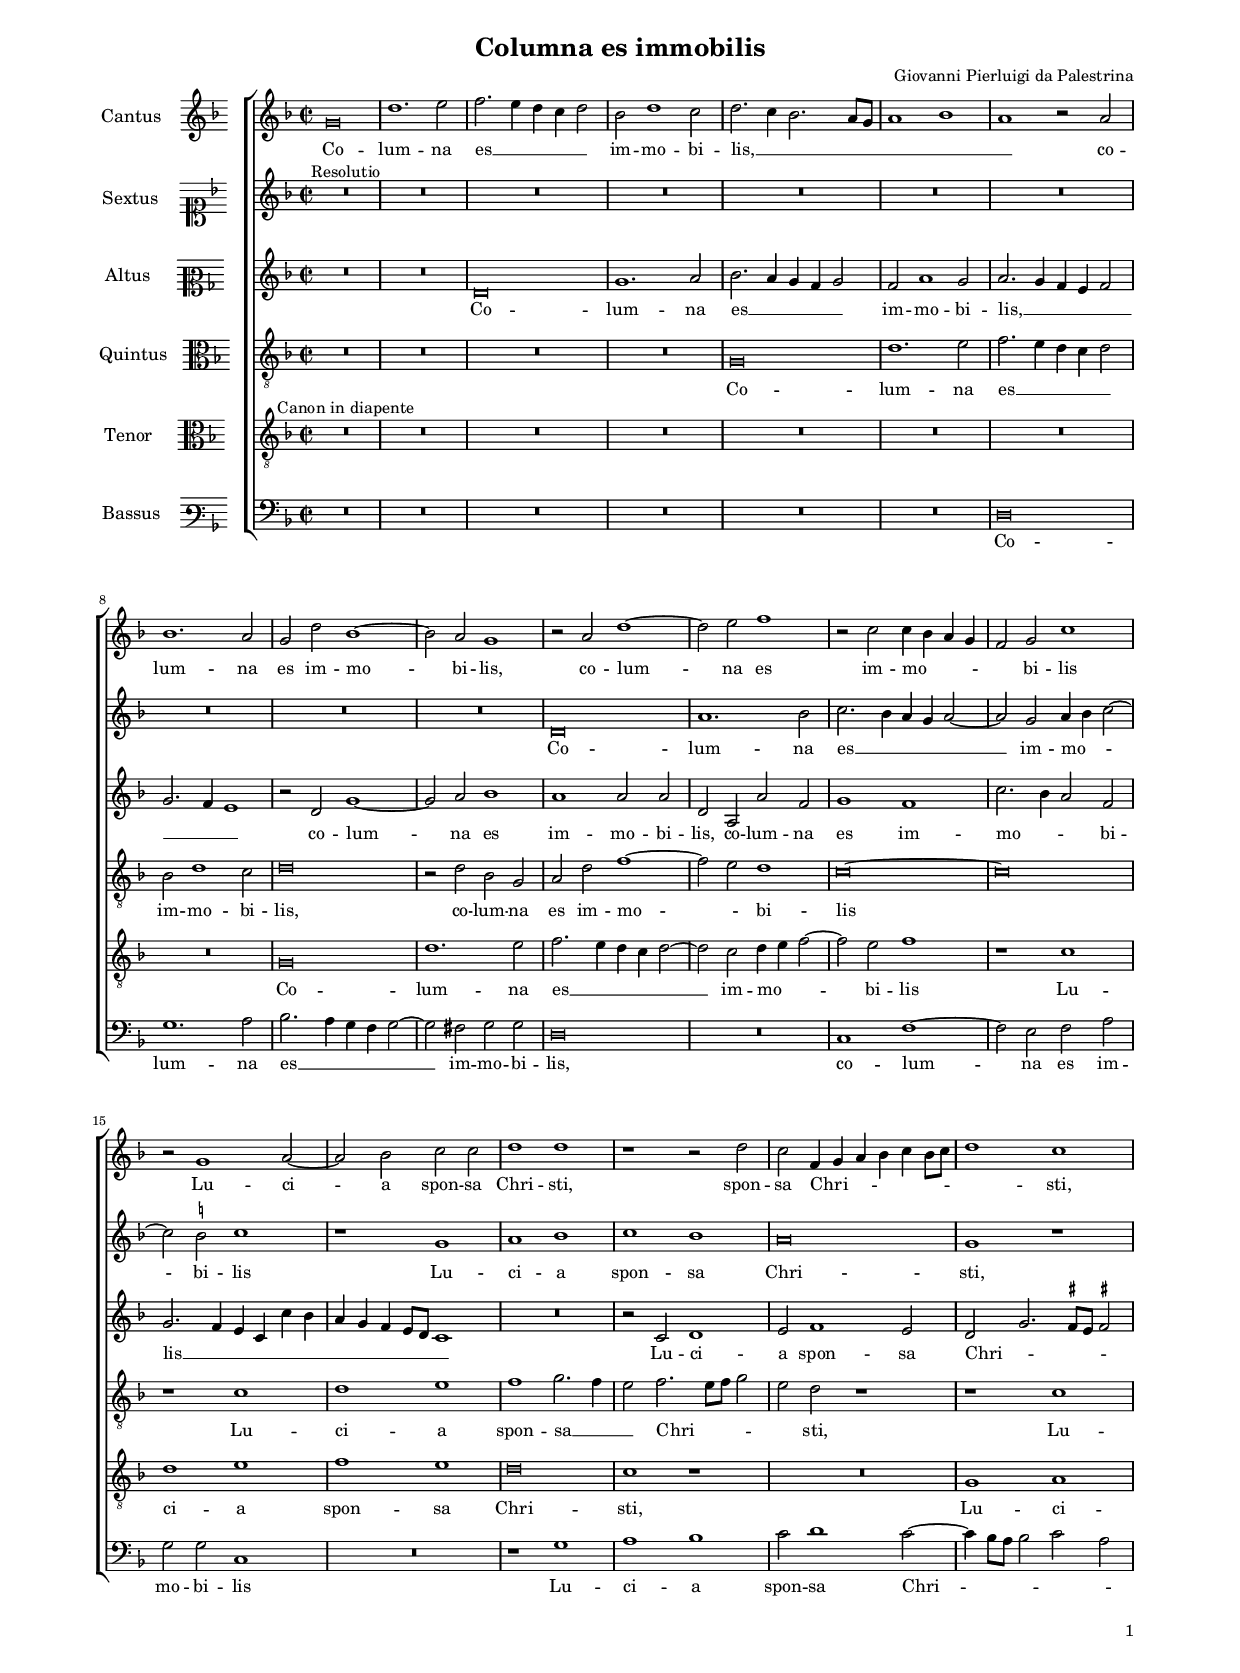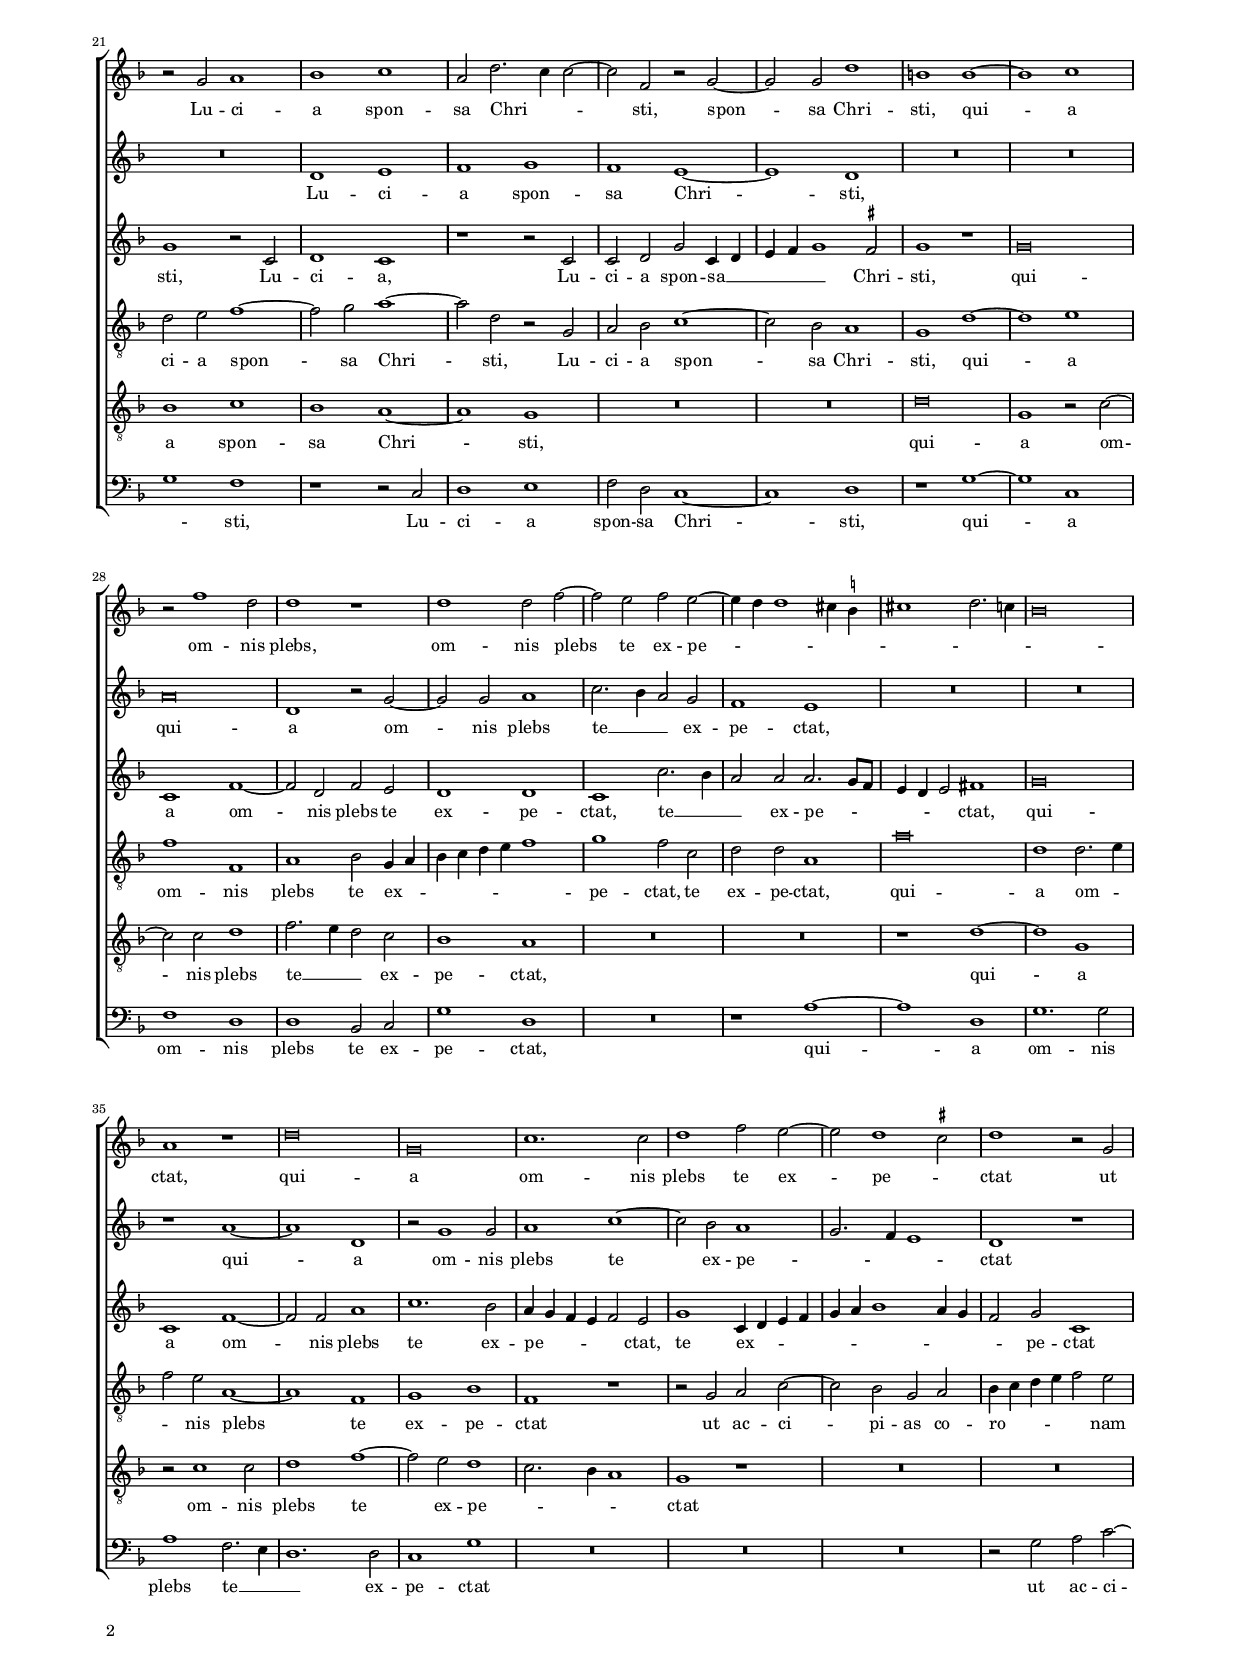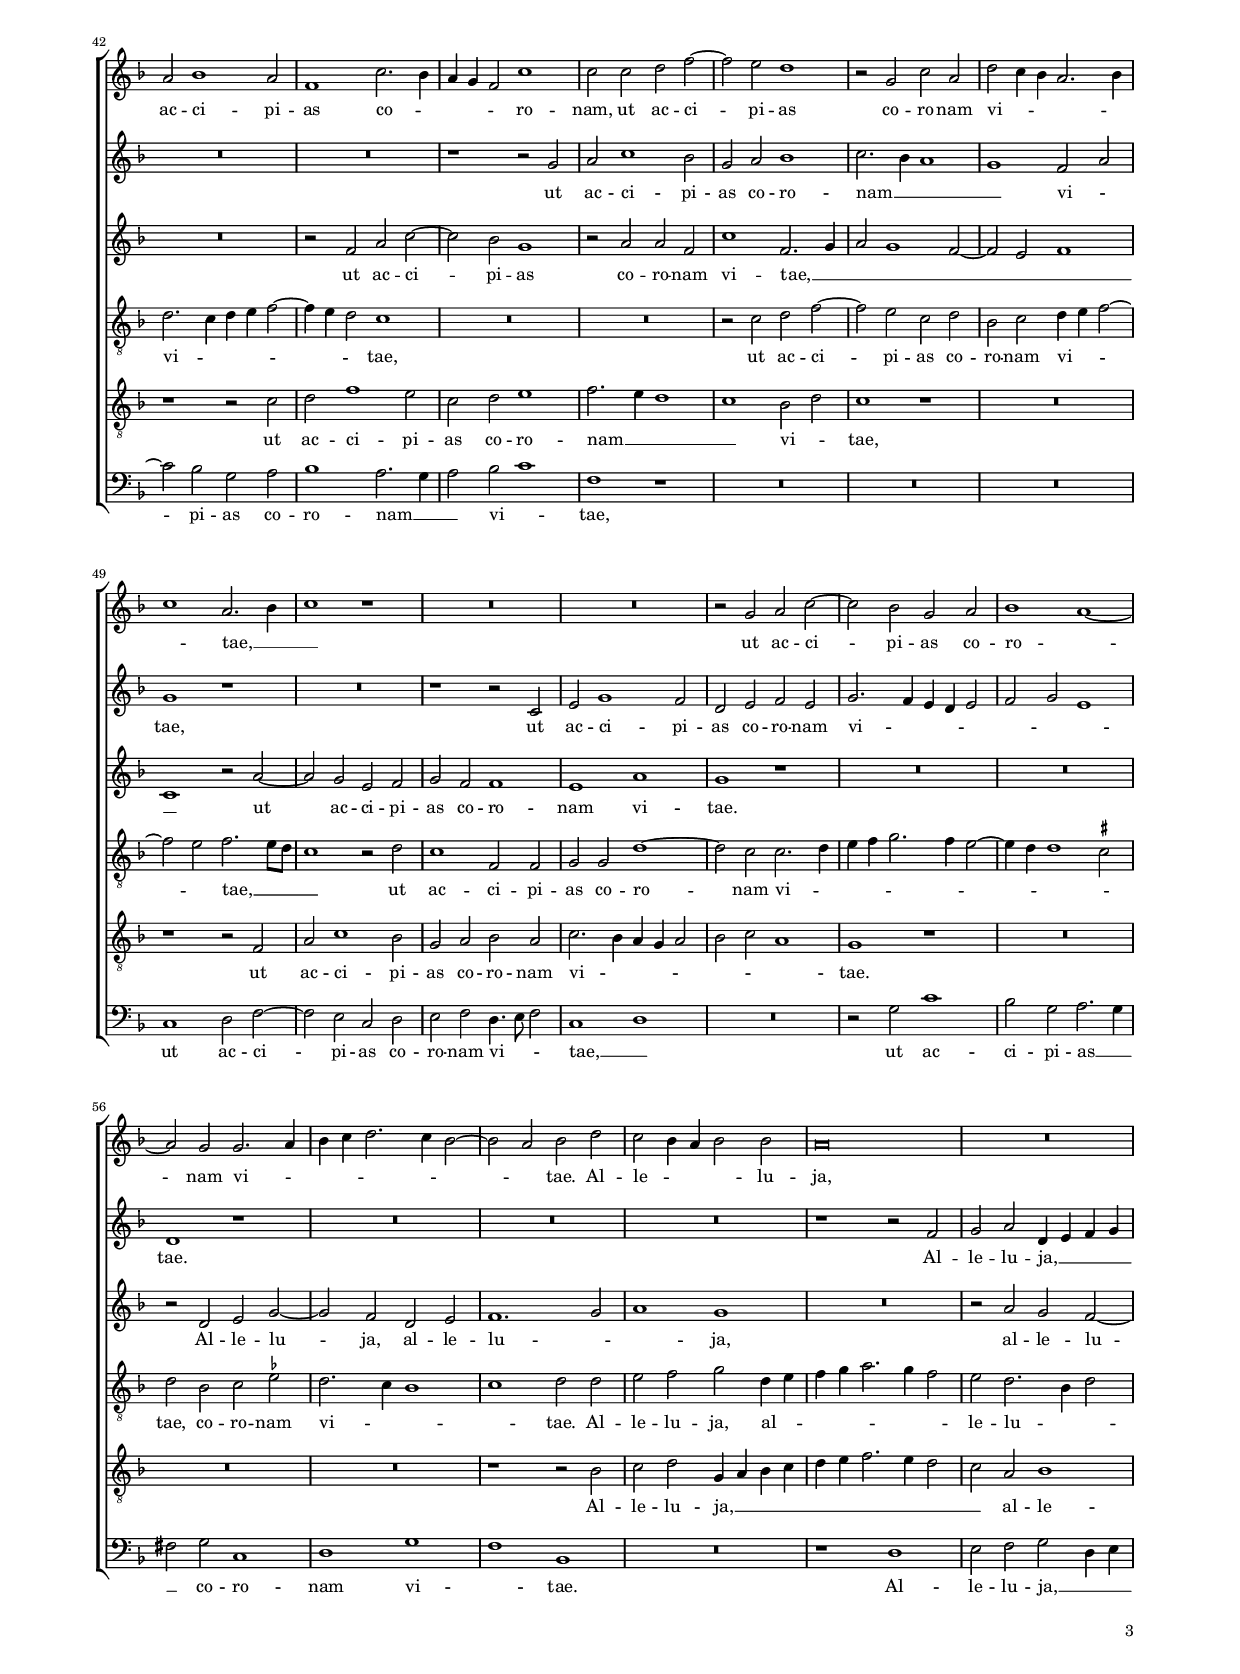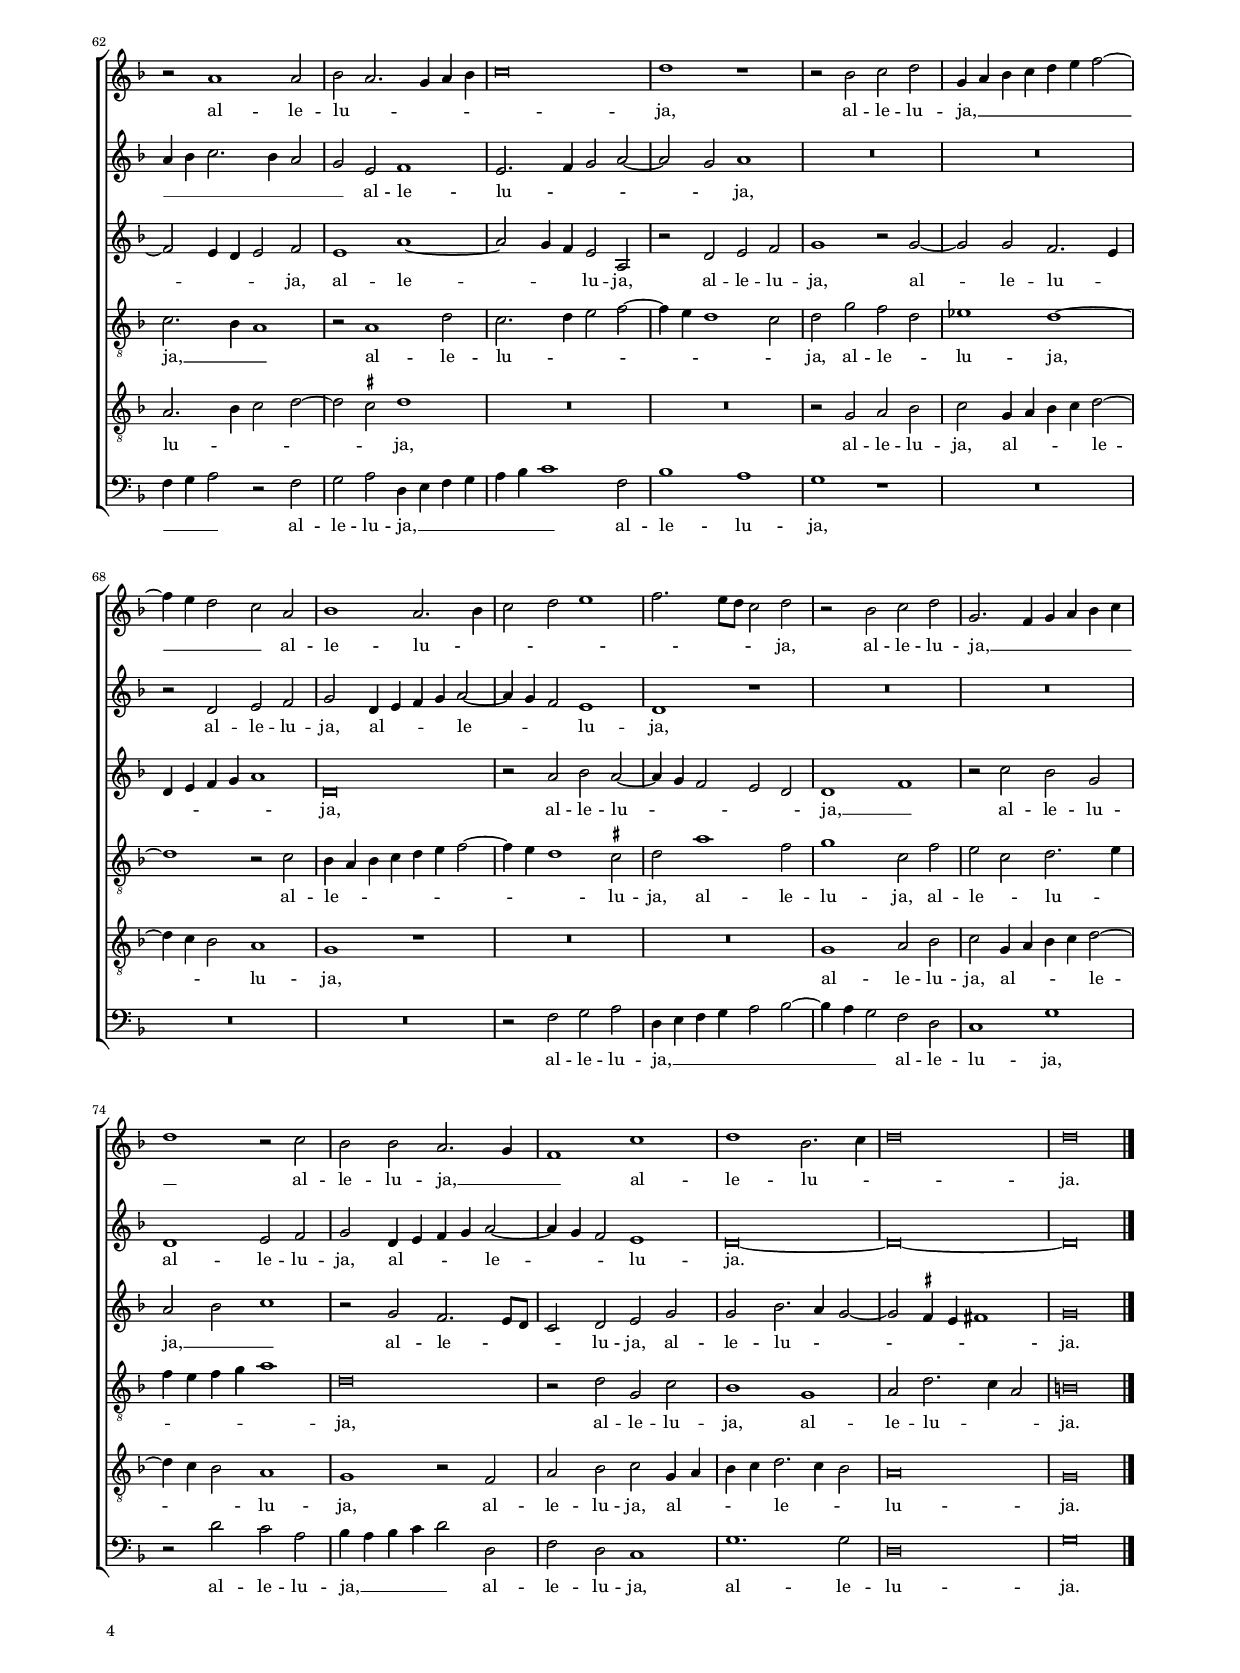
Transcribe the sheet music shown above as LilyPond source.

\header
{
  title="Columna es immobilis"
  composer="Giovanni Pierluigi da Palestrina"
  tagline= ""
}

\version "2.18.2"
\language deutsch
#(set-global-staff-size 14)
% #(set-default-paper-size "letter")
#(ly:set-option 'point-and-click #f)


\paper
	{
	top-margin = 1.5 \cm
	bottom-margin = 1 \cm
	left-margin = 1.8 \cm
	right-margin = 1.8 \cm
	ragged-bottom = ##f
	ragged-last-bottom = ##t
	print-page-number = ##f
	system-system-spacing = #'((basic-distance . 17) (minimum-distance . 14) (padding . 6) (strechability . 250))
        oddFooterMarkup=\markup   \fill-line { "" \fromproperty #'page:page-number-string }
        evenFooterMarkup=\markup  \fill-line { \fromproperty #'page:page-number-string "" }
        last-bottom-spacing = #'((basic-distance . 12) (minimum-distance . 7) (padding . 4))
	systems-per-page = 3
        page-count = 4
%	min-systems-per-page = 3
	}


global = {
	\key f \major
	\time 2/2 \set Score.measureLength = #(ly:make-moment 2/1)
        \skip 1*2*79 \bar "|."
	}

ficta = { \once \set suggestAccidentals = ##t }
	
forget = #(define-music-function (parser location music) (ly:music?) #{
	\accidentalStyle forget
	$music
	\accidentalStyle default
	#})

m = \melisma
me = \melismaEnd



incipitcantus = \markup { \score {
	{
	\set Staff.instrumentName = \markup { \fontsize #1 "Cantus" }
	\key f \major
	\clef violin
	s4 \bar ""
	}
	\layout  {
	raggedright = ##t
	indent = 1.6 \cm
	line-width = 2.2 \cm
	\context { \Staff \remove Time_signature_engraver }
	\override Staff.Clef.Y-extent = #'(0 . 0)
	}} \hspace #1 }


incipitsextus = \markup { \score {
	{
	\set Staff.instrumentName = \markup { \fontsize #1 "Sextus" }
	\key f \major
	\clef soprano
	s4 \bar ""
	}
	\layout  {
	raggedright = ##t
	indent = 1.6 \cm
	line-width = 2.2 \cm
	\context { \Staff \remove Time_signature_engraver }
	\override Staff.Clef.Y-extent = #'(0 . 0)
	}} \hspace #1 }
      
      
incipitaltus = \markup { \score {
	{
	\set Staff.instrumentName = \markup { \fontsize #1 "Altus" }
	\key f \major
	\clef mezzosoprano
	s4 \bar ""
	}
	\layout  {
	raggedright = ##t
	indent = 1.6 \cm
	line-width = 2.2 \cm
	\context { \Staff \remove Time_signature_engraver }
	\override Staff.Clef.Y-extent = #'(0 . 0)
	}} \hspace #1 }


incipittenor = \markup { \score {
	{
	\set Staff.instrumentName = \markup { \fontsize #1 "Tenor" }
	\key f \major
	\clef alto
	s4 \bar ""
	}
	\layout  {
	raggedright = ##t
	indent = 1.6 \cm
	line-width = 2.2 \cm
	\context { \Staff \remove Time_signature_engraver }
	\override Staff.Clef.Y-extent = #'(0 . 0)
	}} \hspace #1 }
      
      
incipitquintus = \markup { \score {
	{
	\set Staff.instrumentName = \markup { \fontsize #1 "Quintus" }
	\key f \major
	\clef alto
	s4 \bar ""
	}
	\layout  {
	raggedright = ##t
	indent = 1.6 \cm
	line-width = 2.2 \cm
	\context { \Staff \remove Time_signature_engraver }
	\override Staff.Clef.Y-extent = #'(0 . 0)
	}} \hspace #1 }
      
      
incipitbassus = \markup { \score {
	{
	\set Staff.instrumentName = \markup { \fontsize #1 "Bassus" }
	\key f \major
	\clef varbaritone
	s4 \bar ""
	}
	\layout  {
	raggedright = ##t
	indent = 1.6 \cm
	line-width = 2.2 \cm
	\context { \Staff \remove Time_signature_engraver }
	\override Staff.Clef.Y-extent = #'(0 . 0)
	}} \hspace #1 }


cantus =  \relative c''
	{
	g\breve
	d'1. e2
	f2. e4 d c d2
	b2 d1 c2
%5
	d2. c4 b2. a8 g |
	a1 b
	a1 r2 a
	b1. a2
	g2 d' b1~
%10
	b2 a g1 |
	r2 a d1~
	d2 e f1
	r2 c c4 b a g
	f2 g c1
%15
	r2 g1 a2~ |
	a2 b c c
	d1 d
	r1 r2 d
	c2 f,4 g a b c b8 c
%20
	d1 c |
	r2 g a1
	b1 c
	a2 d2. c4 c2~
	c2 f, r g~
%25
	g2 g d'1 |
	h1 h~
	h1 c
	r2 f1 d2
	d1 r
%30
	d1 d2 f~ |
	f2 e f e~
	e4 d d1 cis4 \ficta h
	cis1 d2. c4
	b\breve
%35
	a1 r |
	d\breve
	g,\breve
	c1. c2
	d1 f2 e~
%40
	e2 d1 \ficta cis2 |
	d1 r2 g,
	a2 b1 a2
	f1 c'2. b4
	a4 g f2 c'1
%45
	c2 c d f~ |
	f2 e d1
	r2 g, c a
	d2 c4 b a2. b4
	c1 a2. b4
%50
	c1 r |
	R\breve
	R\breve
	r2 g a c~
	c2 b g a
%55
	b1 a~ |
	a2 g g2. a4
	b4 c d2. c4 b2~
	b2 a b d
	c2 b4 a b2 b
%60
	a\breve |
	R\breve
	r2 a1 a2
	b2 a2. g4 a b
	c\breve
%65
	d1 r |
	r2 b c d
	g,4 a b c d e f2~
	f4 e d2 c a
	b1 a2. b4
%70
	c2 d e1 |
	f2. e8 d c2 d
	r2 b c d
	g,2. f4 g a b c
	d1 r2 c
%75
	b2 b a2. g4 |
	f1 c'
	d1 b2. c4
	d\breve
	d\breve |
	}


sextus = \relative c''
	{
        R\breve^\markup { "Resolutio" }
	R\breve
	R\breve
	R\breve
%5
	R\breve |
	R\breve
	R\breve
	R\breve
	R\breve
%10
	R\breve |
	d,\breve
	a'1. b2
	c2. b4 a g a2~
	a2 g a4 b c2~
%15
	c2 \ficta h c1 |
	r1 g
	a1 b
	c1 b
	a\breve
%20
	g1 r |
	R\breve
	d1 e
	f1 g
	f1 e~
%25
        e1 d |	
	R\breve
	R\breve
	a'\breve
	d,1 r2 g~
%30
	g2 g a1 |
	c2. b4 a2 g
	f1 e
	R\breve
	R\breve
%35
	r1 a~ |
	a1 d,
	r2 g1 g2
	a1 c~
	c2 b a1
%40
	g2. f4 e1 |
	d1 r
	R\breve
	R\breve
	r1 r2 g
%45
	a2 c1 b2 |
	g2 a b1
	c2. b4 a1
	g1 f2 a
	g1 r
%50
	R\breve |
	r1 r2 c,
	e2 g1 f2
	d2 e f e
	g2. f4 e d e2
%55
	f2 g e1 |
	d1 r
	R\breve
	R\breve
	R\breve
%60
	r1 r2 f |
	g2 a d,4 e f g
	a4 b c2. b4 a2
	g2 e f1
	e2. f4 g2 a~
%65
	a2 g a1 |
	R\breve
	R\breve
	r2 d, e f
	g2 d4 e f g a2~
%70
	a4 g f2 e1 |
	d1 r
	R\breve
	R\breve
	d1 e2 f
%75
	g2 d4 e f g a2~ |
	a4 g f2 e1
	d\breve~
        d\breve~
        d\breve |
	}


altus =  \relative c'
        {
	R\breve
	R\breve
	d\breve
	g1. a2
%5
	b2. a4 g f g2 |
	f2 a1 g2
	a2. g4 f e f2
	g2. f4 e1
	r2 d g1~
%10
	g2 a b1 |
	a1 a2 a
	d,2 a a' f
	g1 f
	c'2. b4 a2 f
%15
	g2. f4 e c c' b |
	a4 g f e8 d c1
	R\breve
	r2 c d1
	e2 f1 e2
%20
	d2 g2. \ficta fis8 e \ficta fis!2 |
	g1 r2 c,
	d1 c
	r1 r2 c
	c2 d g c,4 d
%25
	e4 f g1 \ficta fis2 |
	g1 r
	g\breve
	c,1 f~
	f2 d f e
%30
	d1 d |
	c1 c'2. b4
	a2 a a2. g8 f
	e4 d e2 fis1
	g\breve
%35
	c,1 f~ |
	f2 f a1
	c1. b2
	a4 g f e f2 e
	g1 c,4 d e f
%40
	g4 a b1 a4 g |
	f2 g c,1
	R\breve
	r2 f a c~
	c2 b g1
%45
	r2 a a f |
	c'1 f,2. g4
	a2 g1 f2~
	f2 e f1
	c1 r2 a'~
%50
	a2 g e f |
	g2 f f1
	e1 a
	g1 r
	R\breve
%55
	R\breve |
	r2 d e g~
	g2 f d e
	f1. g2
	a1 g
%60
	R\breve |
	r2 a g f~
	f2 e4 d e2 f
	e1 a~
	a2 g4 f e2 a,
%65
	r2 d e f |
	g1 r2 g~
	g2 g f2. e4
	d4 e f g a1
	d,\breve
%70
	r2 a' b a~ |
	a4 g f2 e d
	d1 f
	r2 c' b g
	a2 b c1
%75
	r2 g f2. e8 d |
	c2 d e g
	g2 b2. a4 g2~
	g2 \ficta fis4 e fis!1
	g\breve |
	}


tenor =  \relative c'
	{
        R\breve^\markup { "Canon in diapente" }
	R\breve
	R\breve
	R\breve
%5
	R\breve |
	R\breve
	R\breve
	R\breve
	g\breve
%10
	d'1. e2 |
	f2. e4 d c d2~
	d2 c d4 e f2~
	f2 e f1
	r1 c
%15
	d1 e |
	f1 e
	d\breve
	c1 r
	R\breve
%20
	g1 a |
	b1 c
	b1 a~
	a1 g
	R\breve
%25
	R\breve |
	d'\breve
	g,1 r2 c~
	c2 c d1
	f2. e4 d2 c
%30
	b1 a |
	R\breve
	R\breve
	r1 d~
	d1 g,
%35
	r2 c1 c2 |
	d1 f~
	f2 e d1
	c2. b4 a1
	g1 r
%40
	R\breve |
	R\breve
	r1 r2 c
	d2 f1 e2
	c2 d e1
%45
	f2. e4 d1 |
	c1 b2 d
	c1 r
	R\breve
	r1 r2 f,
%50
	a2 c1 b2 |
	g2 a b a
	c2. b4 a g a2
	b2 c a1
	g1 r
%55
	R\breve |
	R\breve
	R\breve
	r1 r2 b
	c2 d g,4 a b c
%60
	d4 e f2. e4 d2 |
	c2 a b1
	a2. b4 c2 d~
	d2 \ficta cis d1
	R\breve
%65
	R\breve |
	r2 g, a b
	c2 g4 a b c d2~
	d4 c b2 a1
	g1 r
%70
	R\breve |
	R\breve
	g1 a2 b
	c2 g4 a b c d2~
	d4 c b2 a1
%75
	g1 r2 f |
	a2 b c g4 a
	b4 c d2. c4 b2
	a\breve
	g\breve |
	}


quintus  =  \relative c'
	{
	R\breve
	R\breve
	R\breve
	R\breve
%5
	g\breve |
	d'1. e2
	f2. e4 d c d2
	b2 d1 c2
	d\breve
%10
	r2 d b g |
	a2 d f1~
	f2 e d1
	c\breve~
	c\breve
%15
	r1 c |
	d1 e
	f1 g2. f4
	e2 f2. e8 f g2
	e2 d r1
%20
	r1 c |
	d2 e f1~
	f2 g a1~
	a2 d, r g,
	a2 b c1~
%25
	c2 b a1 |
	g1 d'~
	d1 e
	f1 f,
	a1 b2 g4 a
%30
	b4 c d e f1 |
	g1 f2 c
	d2 d a1
	a'\breve
	d,1 d2. e4
%35
	f2 e a,1~ |
	a1 f
	g1 b
	f1 r
	r2 g a c~
%40
	c2 b g a |
	b4 c d e f2 e
	d2. c4 d e f2~
	f4 e d2 c1
	R\breve
%45
	R\breve |
	r2 c d f~
	f2 e c d
	b2 c d4 e f2~
	f2 e f2. e8 d
%50
	c1 r2 d |
	c1 f,2 f
	g2 g d'1~
	d2 c c2. d4
	e4 f g2. f4 e2~
%55
	e4 d d1 \ficta cis2 |
	d2 b c \ficta es
	d2. c4 b1
	c1 d2 d
	e2 f g d4 e
%60
	f4 g a2. g4 f2 |
	e2 d2. b4 d2
	c2. b4 a1
	r2 a1 d2
	c2. d4 e2 f~
%65
	f4 e d1 c2 |
	d2 g f d
	es1 d~
	d1 r2 c
	b4 a b c d e f2~
%70
	f4 e d1 \ficta cis2 |
	d2 a'1 f2
	g1 c,2 f
	e2 c d2. e4
	f4 e f g a1
%75
	d,\breve |
	r2 d g, c
	b1 g
	a2 d2. c4 a2
	h\breve |
	}


bassus  =  \relative c
	{
	R\breve
	R\breve
	R\breve
	R\breve
%5
	R\breve |
	R\breve
	d\breve
	g1. a2
	b2. a4 g f g2~
%10
	g2 fis g g |
	d\breve
	R\breve
	c1 f~
	f2 e f a
%15
	g2 g c,1 |
	R\breve
	r1 g'
	a1 b
	c2 d1 c2~
%20
	c4 b8 a b2 c a |
	g1 f
	r1 r2 c
	d1 e
	f2 d c1~
%25
	c1 d |
	r1 g~
	g1 c,
	f1 d
	d1 b2 c
%30
	g'1 d |
	R\breve
	r1 a'~
	a1 d,
	g1. g2
%35
	a1 f2. e4 |
	d1. d2
	c1 g'
	R\breve
	R\breve
%40
	R\breve |
	r2 g a c~
	c2 b g a
	b1 a2. g4
	a2 b c1
%45
	f,1 r |
	R\breve
	R\breve
	R\breve
	c1 d2 f~
%50
	f2 e c d |
	e2 f d4. e8 f2
	c1 d
	R\breve
	r2 g c1
%55
	b2 g a2. g4 |
	fis2 g c,1
	d1 g
	f1 b,
	R\breve
%60
	r1 d |
	e2 f g d4 e
	f4 g a2 r f
	g2 a d,4 e f g
	a4 b c1 f,2
%65
	b1 a |
	g1 r
	R\breve
	R\breve
	R\breve
%70
	r2 f g a |
	d,4 e f g a2 b~
	b4 a g2 f d
	c1 g'
	r2 d' c a
%75
	b4 a b c d2 d, |
	f2 d c1
	g'1. g2
	d\breve
	g\breve |
	}


lyricscantus = \lyricmode {
	Co -- lum -- na es __ _ _ _ _ im -- mo -- bi -- lis, __ _ _ _ _ _ _ _
        co -- lum -- na es im -- mo -- bi -- lis,
        co -- lum -- na es im -- mo -- _ _ _ _ bi -- lis
        Lu -- ci -- a spon -- sa Chri -- sti,
        spon -- sa Chri -- _ _ _ _ _ _ _ sti,
        Lu -- ci -- a spon -- sa Chri -- _ _ sti,
        spon -- sa Chri -- sti,
        qui -- a om -- nis plebs,
        om -- nis plebs te ex -- pe -- _ _ _ _ _ _ _ _ ctat,
        qui -- a om -- nis plebs te ex -- pe -- _ ctat
        ut ac -- ci -- pi -- as co -- _ _ _ _ ro -- nam,
        ut ac -- ci -- pi -- as co -- ro -- nam vi -- _ _ _ _ _ tae, __ _ _
        ut ac -- ci -- pi -- as co -- ro -- _ nam vi -- _ _ _ _ _ _ _ tae.
        Al -- le -- _ _ _ lu -- ja,
        al -- le -- lu -- _ _ _ _ _ ja,
        al -- le -- lu -- ja, __ _ _ _ _ _ _ _ _ _
        al -- le -- lu -- _ _ _ _ _ _ _ _ ja,
        al -- le -- lu -- ja, __ _ _ _ _ _ _
        al -- le -- lu -- ja, __ _ _
        al -- le -- lu -- _ _ ja.
	}


lyricssextus = \lyricmode {
	Co -- lum -- na es __ _ _ _ _ im -- mo -- _ _ bi -- lis
        Lu -- ci -- a spon -- sa Chri -- sti,
        Lu -- ci -- a spon -- sa Chri -- sti,
        qui -- a om -- nis plebs te __ _ _ ex -- pe -- ctat,
        qui -- a om -- nis plebs te ex -- pe -- _ _ _ ctat
        ut ac -- ci -- pi -- as co -- ro -- nam __ _ _ _ vi -- _ tae,
        ut ac -- ci -- pi -- as co -- ro -- nam vi -- _ _ _ _ _ _ _ tae.
        Al -- le -- lu -- ja, __ _ _ _ _ _ _ _ _ _ 
        al -- le -- lu -- _ _ _ _ ja,
        al -- le -- lu -- ja,
        al -- _ _ _ le -- _ _ lu -- ja,
        al -- le -- lu -- ja,
        al -- _ _ _ le -- _ _ lu -- ja.
	}


lyricsaltus = \lyricmode {
	Co -- lum -- na es __ _ _ _ _ im -- mo -- bi -- lis, __ _ _ _ _ _ _ _
        co -- lum -- na es im -- mo -- bi -- lis,
        co -- lum -- na es im -- mo -- _ _ bi -- lis __ _ _ _ _ _ _ _ _ _ _ _
        Lu -- ci -- a spon -- sa Chri -- _ _ _ _ sti,
        Lu -- ci -- a,
        Lu -- ci -- a spon -- sa __ _ _ _ _ Chri -- sti,
        qui -- a om -- nis plebs te ex -- pe -- ctat,
        te __ _ _ ex -- pe -- _ _ _ _ _ ctat,
        qui -- a om -- nis plebs te ex -- pe -- _ _ _ _ ctat,
        te ex -- _ _ _ _ _ _ _ _ _ pe -- ctat
        ut ac -- ci -- pi -- as co -- ro -- nam vi -- tae, __ _ _ _ _ _ _ _
        ut ac -- ci -- pi -- as co -- ro -- nam vi -- tae.
        Al -- le -- lu -- ja,
        al -- le -- lu -- _ _ ja,
        al -- le -- lu -- _ _ _ ja,
        al -- le -- _ _ lu -- ja,
        al -- le -- lu -- ja,
        al -- le -- lu -- _ _ _ _ _ _ ja,
        al -- le -- lu -- _ _ _ _ ja, __ _
        al -- le -- lu -- ja, __ _ _
        al -- le -- _ _ _ lu -- ja,
        al -- le -- lu -- _ _ _ _ _ ja.
	}
	

lyricstenor = \lyricmode {
	Co -- lum -- na es __ _ _ _ _ im -- mo -- _ _ bi -- lis
        Lu -- ci -- a spon -- sa Chri -- sti,
        Lu -- ci -- a spon -- sa Chri -- sti,
        qui -- a om -- nis plebs te __ _ _ ex -- pe -- ctat,
        qui -- a om -- nis plebs te ex -- pe -- _ _ _ ctat
        ut ac -- ci -- pi -- as co -- ro -- nam __ _ _ _ vi -- _ tae,
        ut ac -- ci -- pi -- as co -- ro -- nam vi -- _ _ _ _ _ _ _ tae.
        Al -- le -- lu -- ja, __ _ _ _ _ _ _ _ _ _ 
        al -- le -- lu -- _ _ _ _ ja,
        al -- le -- lu -- ja,
        al -- _ _ _ le -- _ _ lu -- ja,
        al -- le -- lu -- ja,
        al -- _ _ _ le -- _ _ lu -- ja,
        al -- le -- lu -- ja,
        al -- _ _ _ le -- _ _ lu -- ja.
	}


lyricsquintus = \lyricmode {
	Co -- lum -- na es __ _ _ _ _ im -- mo -- bi -- lis,
        co -- lum -- na es im -- mo -- _ bi -- lis
        Lu -- ci -- a spon -- sa __ _ _ Chri -- _ _ _ _ sti,
        Lu -- ci -- a spon -- sa Chri -- sti,
        Lu -- ci -- a spon -- sa Chri -- sti,
        qui -- a om -- nis plebs te ex -- _ _ _ _ _ _ pe -- ctat,
        te ex -- pe -- ctat,
        qui -- a om -- _ _ nis plebs te ex -- pe -- ctat
        ut ac -- ci -- pi -- as co -- ro -- _ _ _ _ nam vi -- _ _ _ _ _ _ tae,
        ut ac -- ci -- pi -- as co -- ro -- nam vi -- _ _ _ tae, __ _ _ _
        ut ac -- ci -- pi -- as co -- ro -- nam vi -- _ _ _ _ _ _ _ _ _ tae,
        co -- ro -- nam vi -- _ _ _ tae.
        Al -- le -- lu -- ja,
        al -- _ _ _ _ _ _ le -- lu -- _ _ ja, __ _ _
        al -- le -- lu -- _ _ _ _ _ _ ja,
        al -- le -- _ lu -- ja,
        al -- le -- _ _ _ _ _ _ _ _ lu -- ja,
        al -- le -- lu -- ja,
        al -- le -- _ lu -- _ _ _ _ _ _ ja,
        al -- le -- lu -- ja,
        al -- le -- lu -- _ _ ja.
	}


lyricsbassus = \lyricmode {
	Co -- lum -- na es __ _ _ _ _ im -- mo -- bi -- lis,
        co -- lum -- na es im -- mo -- bi -- lis
        Lu -- ci -- a spon -- sa Chri -- _ _ _ _ _ _ sti,
        Lu -- ci -- a spon -- sa Chri -- sti,
        qui -- a om -- nis plebs te ex -- pe -- ctat,
        qui -- a om -- nis plebs te __ _ _ ex -- pe -- ctat
        ut ac -- ci -- pi -- as co -- ro -- nam __ _ _ vi -- _ tae,
        ut ac -- ci -- pi -- as co -- ro -- nam vi -- _ _ tae, __ _
        ut ac -- ci -- pi -- as __ _ _ co -- ro -- nam vi -- _ tae.
        Al -- le -- lu -- ja, __ _ _ _ _ _
        al -- le -- lu -- ja, __ _ _ _ _ _ _ 
        al -- le -- lu -- ja,
        al -- le -- lu -- ja, __ _ _ _ _ _ _ _ 
        al -- le -- lu -- ja,
        al -- le -- lu -- ja, __ _ _ _ _ 
        al -- le -- lu -- ja,
        al -- le -- lu -- ja.
	}


\score
{  
	% \transpose {
	\new ChoirStaff \with { \override StaffGrouper.staff-staff-spacing.basic-distance = #12 }
	<<

	\new Staff << \global
	\new Voice="v1" {
		\set Staff.instrumentName=\incipitcantus
		\set Staff.midiInstrument = "reed organ"
		\clef violin
		\cantus }
	\new Lyrics \lyricsto "v1" {\lyricscantus }
	>>


	\new Staff << \global
	\new Voice="v6" {
		\set Staff.instrumentName=\incipitsextus
		\set Staff.midiInstrument = "reed organ"
		\clef violin 
		\sextus}
	\new Lyrics \lyricsto "v6" {\lyricssextus }
	>>


	\new Staff << \global
	\new Voice="v2" {
		\set Staff.instrumentName=\incipitaltus
		\set Staff.midiInstrument = "reed organ"
		\clef violin 
		\altus}
	\new Lyrics \lyricsto "v2" {\lyricsaltus }
	>>


	\new Staff << \global
	\new Voice="v5" {
		\set Staff.instrumentName=\incipitquintus
		\set Staff.midiInstrument = "reed organ"
		\clef "G_8"
		\quintus}
	\new Lyrics \lyricsto "v5" {\lyricsquintus }
	>>


	\new Staff << \global
	\new Voice="v3" {
		\set Staff.instrumentName=\incipittenor
		\set Staff.midiInstrument = "reed organ"
		\clef "G_8"
		\tenor }
	\new Lyrics \lyricsto "v3" {\lyricstenor }
	>>


	\new Staff << \global
	\new Voice="v4" {
		\set Staff.instrumentName=\incipitbassus
		\set Staff.midiInstrument = "reed organ"
		\clef bass 
		\bassus }
	\new Lyrics \lyricsto "v4" {\lyricsbassus}
	>>

	>>
	% } % transpose

	\layout
	{
	indent = 2.5 \cm
%	\context { \Lyrics \override VerticalAxisGroup.nonstaff-relatedstaff-spacing.padding = #2 }
%	\context { \Lyrics \override LyricText.font-size = #1 }
	\context { \Staff \override TimeSignature.break-visibility = #end-of-line-invisible }
%       \context { \Staff \consists "Ambitus_engraver" }
%	\context { \Voice \override Slur.transparent = ##t }
%	\context { \Voice \override AccidentalSuggestion.avoid-slur = #'ignore }
%	\context { \Voice \override AccidentalSuggestion.outside-staff-priority = ##f }
	\context { \Score \override BarNumber.padding = #2 }
	\context { \Voice \override NoteHead.style = #'baroque }
	}

\midi
	{
    	\tempo 2 = 90
	}

}


% EOF
